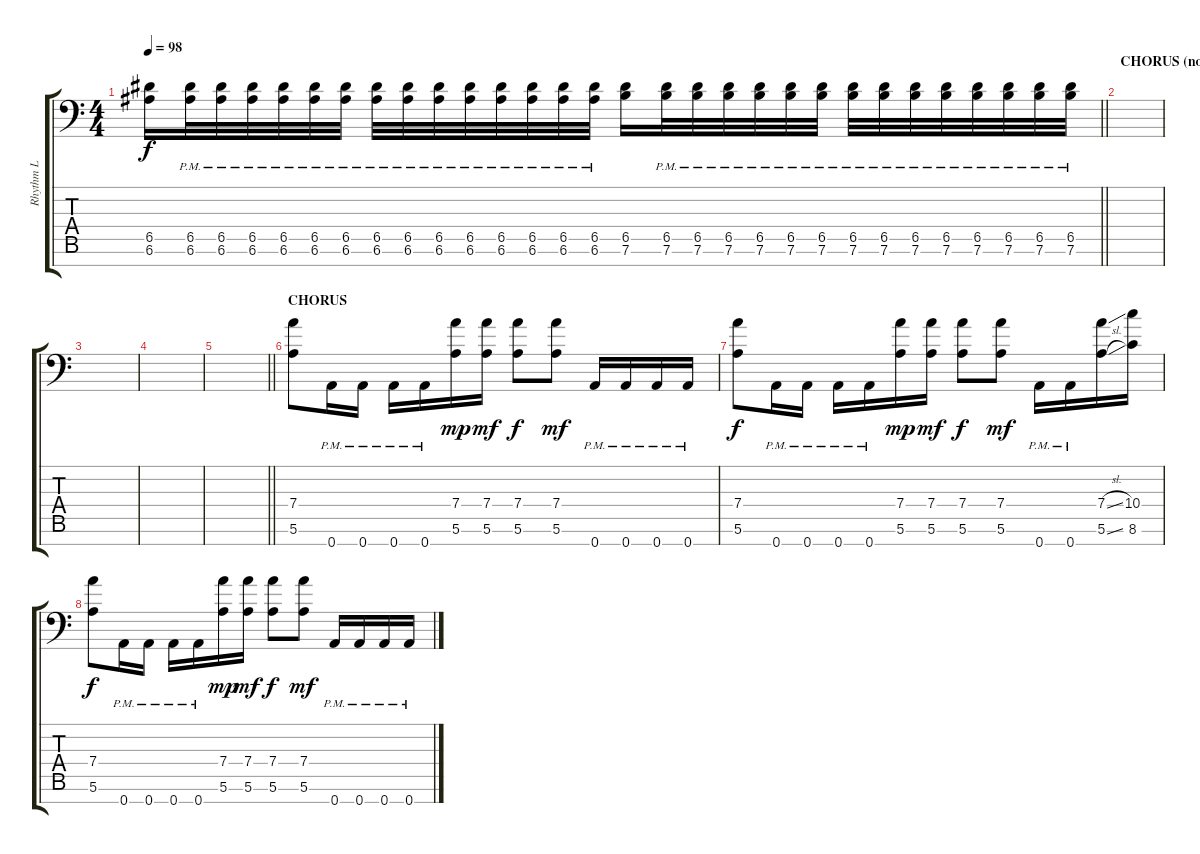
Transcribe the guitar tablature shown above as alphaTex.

\track ("Rhythm L" "Rhythm L") {instrument distortionguitar}
\staff {score tabs}
\tuning (E4 B3 G3 D3 A2 E2 A1) {hide}
\ts (4 4)
\tempo 98
\clef f4
\barLineRight lightlight
\ks c
(6.5 6.6).16{dy f} (6.5{pm} 6.6{pm}).32 (6.5{pm} 6.6{pm}).32 (6.5{pm} 6.6{pm}).32 (6.5{pm} 6.6{pm}).32 (6.5{pm} 6.6{pm}).32 (6.5{pm} 6.6{pm}).32 (6.5{pm} 6.6{pm}).32 (6.5{pm} 6.6{pm}).32 (6.5{pm} 6.6{pm}).32 (6.5{pm} 6.6{pm}).32 (6.5{pm} 6.6{pm}).32 (6.5{pm} 6.6{pm}).32 (6.5{pm} 6.6{pm}).32 (6.5{pm} 6.6{pm}).32 (6.5 7.6).16 (6.5{pm} 7.6{pm}).32 (6.5{pm} 7.6{pm}).32 (6.5{pm} 7.6{pm}).32 (6.5{pm} 7.6{pm}).32 (6.5{pm} 7.6{pm}).32 (6.5{pm} 7.6{pm}).32 (6.5{pm} 7.6{pm}).32 (6.5{pm} 7.6{pm}).32 (6.5{pm} 7.6{pm}).32 (6.5{pm} 7.6{pm}).32 (6.5{pm} 7.6{pm}).32 (6.5{pm} 7.6{pm}).32 (6.5{pm} 7.6{pm}).32 (6.5{pm} 7.6{pm}).32 |
\section ("" "CHORUS (no gtr)")
|
|
|
\barLineRight lightlight
|
\section ("" "CHORUS")
(7.4 5.6).8 0.7{pm}.16 0.7{pm}.16 0.7{pm}.16 0.7{pm}.16 (7.4 5.6).16{dy mp} (7.4 5.6).16{dy mf} (7.4 5.6).8{dy f} (7.4 5.6).8{dy mf} 0.7{pm}.16 0.7{pm}.16 0.7{pm}.16 0.7{pm}.16 |
(7.4 5.6).8{dy f} 0.7{pm}.16 0.7{pm}.16 0.7{pm}.16 0.7{pm}.16 (7.4 5.6).16{dy mp} (7.4 5.6).16{dy mf} (7.4 5.6).8{dy f} (7.4 5.6).8{dy mf} 0.7{pm}.16 0.7{pm}.16 (7.4{sl} 5.6{sl}).16 (10.4 8.6).16 |
(7.4 5.6).8{dy f} 0.7{pm}.16 0.7{pm}.16 0.7{pm}.16 0.7{pm}.16 (7.4 5.6).16{dy mp} (7.4 5.6).16{dy mf} (7.4 5.6).8{dy f} (7.4 5.6).8{dy mf} 0.7{pm}.16 0.7{pm}.16 0.7{pm}.16 0.7{pm}.16
